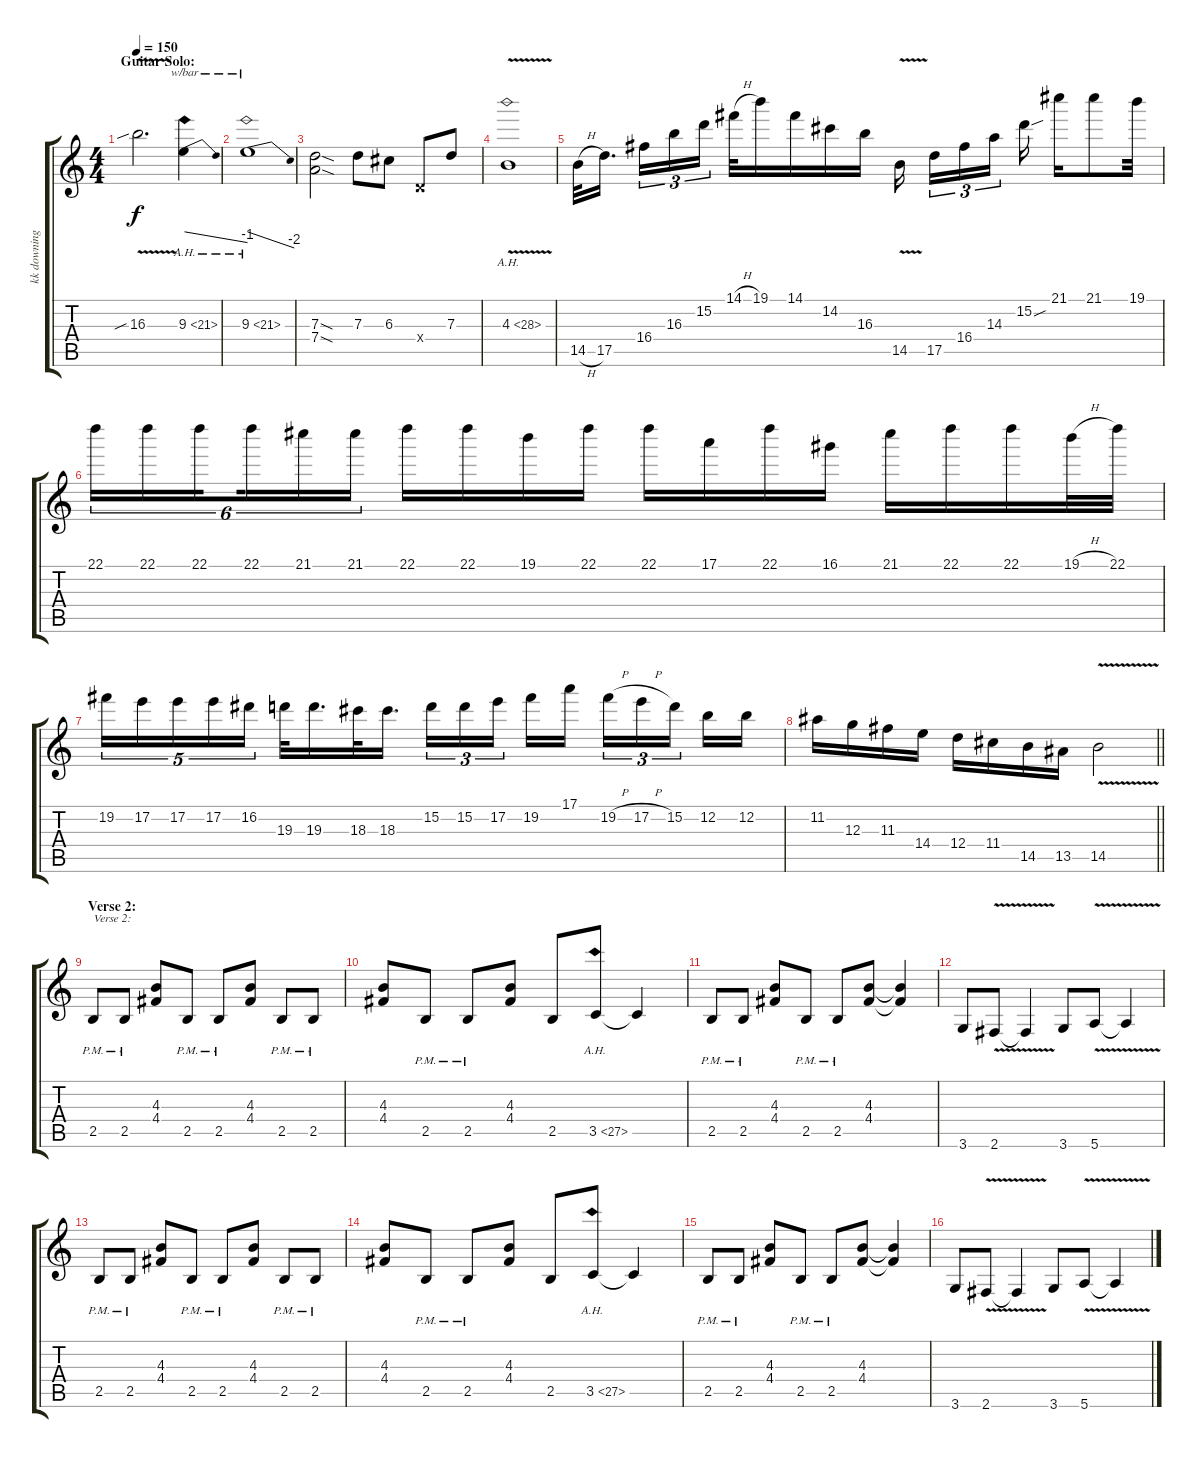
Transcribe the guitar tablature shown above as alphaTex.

\track ("kk downing" "kk downing") {instrument distortionguitar}
\staff {score tabs}
\tuning (E4 B3 G3 D3 A2 E2) {hide}
\ts (4 4)
\section ("" "Guitar Solo:")
\tempo 150
\clef g2
\ks c
16.3{v sib}.2{d dy f} 9.3{ah 12}.4{tbe (dive default 0 0 60 -4)} |
9.3{ah 12}.1{tbe (dive default 0 0 60 -8)} |
(7.3{sod} 7.4{sod}).2 7.3.8 6.3.8 0.4{x}.8 7.3.8 |
4.3{ah 24 v}.1 |
14.5{h}.32 17.5.16{d beam splitsecondary} 16.4.16{tu (3 2)} 16.3.16{tu (3 2)} 15.2.16{tu (3 2)} 14.1{h}.32 19.1.16 14.1.16 14.2.16 16.3.16 14.5{v}.16{beam splitsecondary} 17.5.16{tu (3 2)} 16.4.16{tu (3 2)} 14.3.16{tu (3 2) beam splitsecondary} 15.2{sou}.16 21.1.16 21.1.8 19.1.32 |
22.1.16{tu (6 4)} 22.1.16{tu (6 4)} 22.1.16{tu (6 4) beam splitsecondary} 22.1.16{tu (6 4)} 21.1.16{tu (6 4)} 21.1.16{tu (6 4)} 22.1.16 22.1.16 19.1.16 22.1.16 22.1.16 17.1.16 22.1.16 16.1.16 21.1.16 22.1.16 22.1.16 19.1{h}.32 22.1.32 |
19.2.16{tu (5 4)} 17.2.16{tu (5 4)} 17.2.16{tu (5 4)} 17.2.16{tu (5 4)} 16.2.16{tu (5 4)} 19.3.32 19.3.16{d} 18.3.32 18.3.16{d} 15.2.16{tu (3 2)} 15.2.16{tu (3 2)} 17.2.16{tu (3 2) beam splitsecondary} 19.2.16 17.1.16 19.2{h}.16{tu (3 2)} 17.2{h}.16{tu (3 2)} 15.2.16{tu (3 2) beam splitsecondary} 12.2.16 12.2.16 |
\barLineRight lightlight
11.2.16 12.3.16 11.3.16 14.4.16 12.4.16 11.4.16 14.5.16 13.5.16 14.5{v}.2 |
\section ("" "Verse 2:")
2.5{pm}.8{txt "Verse 2:"} 2.5{pm}.8 (4.3 4.4).8 2.5{pm}.8 2.5{pm}.8 (4.3 4.4).8 2.5{pm}.8 2.5{pm}.8 |
(4.3 4.4).8 2.5{pm}.8 2.5{pm}.8 (4.3 4.4).8 2.5.8 3.5{ah 24}.8 3.5{t}.4 |
2.5{pm}.8 2.5{pm}.8 (4.3 4.4).8 2.5{pm}.8 2.5{pm}.8 (4.3 4.4).8 (4.3{t} 4.4{t}).4 |
3.6.8 2.6{v}.8 2.6{t}.4 3.6.8 5.6{v}.8 5.6{t}.4 |
2.5{pm}.8 2.5{pm}.8 (4.3 4.4).8 2.5{pm}.8 2.5{pm}.8 (4.3 4.4).8 2.5{pm}.8 2.5{pm}.8 |
(4.3 4.4).8 2.5{pm}.8 2.5{pm}.8 (4.3 4.4).8 2.5.8 3.5{ah 24}.8 3.5{t}.4 |
2.5{pm}.8 2.5{pm}.8 (4.3 4.4).8 2.5{pm}.8 2.5{pm}.8 (4.3 4.4).8 (4.3{t} 4.4{t}).4 |
3.6.8 2.6{v}.8 2.6{t}.4 3.6.8 5.6{v}.8 5.6{t}.4
